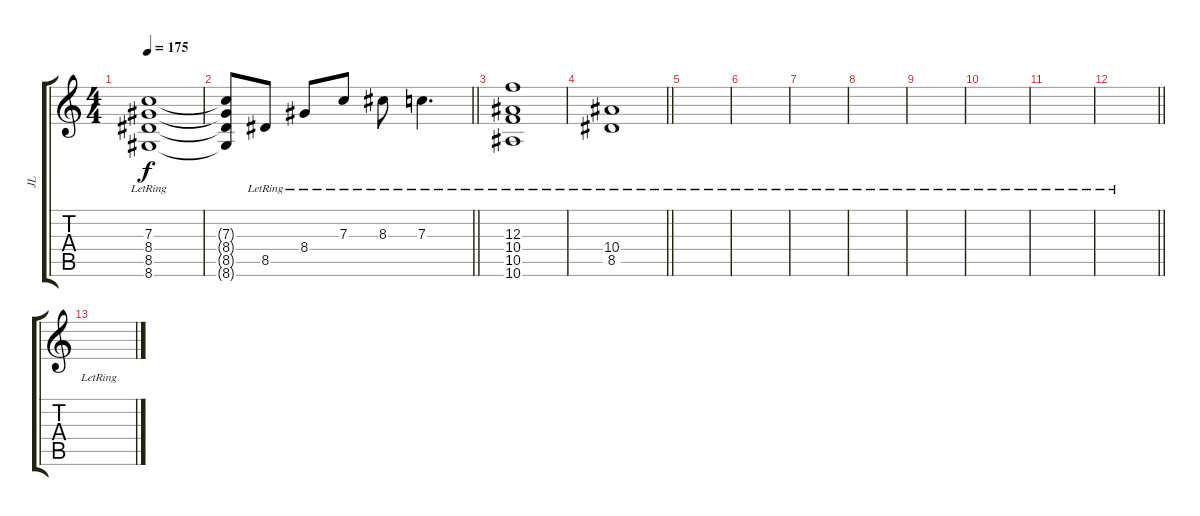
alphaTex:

\track ("JL" "JL") {instrument electricguitarjazz}
\staff {score tabs}
\tuning (D4 A3 F3 C3 G2 C2) {hide}
\ts (4 4)
\tempo 175
\clef g2
\ks c
(7.3{lr} 8.4{lr} 8.5{lr} 8.6{lr}).1{dy f} |
\barLineRight lightlight
(7.3{t} 8.4{t} 8.5{t} 8.6{t}).8 8.5{lr}.8 8.4{lr}.8 7.3{lr}.8 8.3{lr}.8 7.3{lr}.4{d} |
\section ("" "")
(12.3{lr} 10.4{lr} 10.5{lr} 10.6{lr}).1 |
\barLineRight lightlight
(10.4{lr} 8.5{lr}).1 |
\section ("" "")
|
|
|
|
|
|
|
\barLineRight lightlight
|
\section ("" "")
